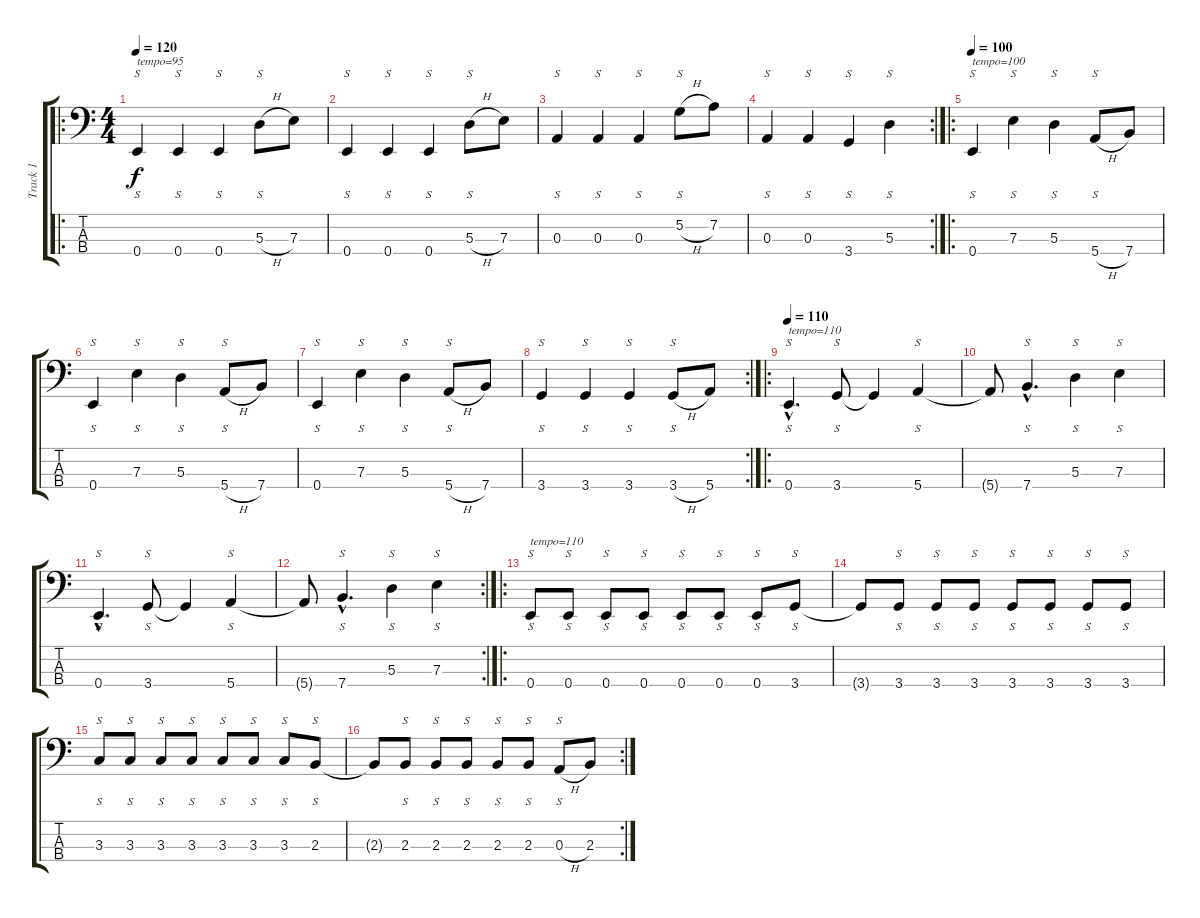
\track ("Track 1" "Track 1") {instrument slapbass1}
\staff {score tabs}
\tuning (G2 D2 A1 E1) {hide}
\ro
\ts (4 4)
\tempo 120
\tempo 95
\tempo 120
\clef f4
\ks c
0.4.4{s txt "tempo=95" dy f instrument slapbass1} 0.4.4{s} 0.4.4{s} 5.3{h}.8{s} 7.3.8 |
0.4.4{s} 0.4.4{s} 0.4.4{s} 5.3{h}.8{s} 7.3.8 |
0.3.4{s} 0.3.4{s} 0.3.4{s} 5.2{h}.8{s} 7.2.8 |
\rc 2
0.3.4{s} 0.3.4{s} 3.4.4{s} 5.3.4{s} |
\ro
\tempo 100
0.4.4{s txt "tempo=100"} 7.3.4{s} 5.3.4{s} 5.4{h}.8{s} 7.4.8 |
0.4.4{s} 7.3.4{s} 5.3.4{s} 5.4{h}.8{s} 7.4.8 |
0.4.4{s} 7.3.4{s} 5.3.4{s} 5.4{h}.8{s} 7.4.8 |
\rc 2
3.4.4{s} 3.4.4{s} 3.4.4{s} 3.4{h}.8{s} 5.4.8 |
\ro
\tempo 110
0.4{hac}.4{s d txt "tempo=110"} 3.4.8{s} 3.4{t}.4 5.4.4{s} |
5.4{t}.8 7.4{hac}.4{s d} 5.3.4{s} 7.3.4{s} |
0.4{hac}.4{s d} 3.4.8{s} 3.4{t}.4 5.4.4{s} |
\rc 2
5.4{t}.8 7.4{hac}.4{s d} 5.3.4{s} 7.3.4{s} |
\ro
0.4.8{s txt "tempo=110"} 0.4.8{s} 0.4.8{s} 0.4.8{s} 0.4.8{s} 0.4.8{s} 0.4.8{s} 3.4.8{s} |
3.4{t}.8 3.4.8{s} 3.4.8{s} 3.4.8{s} 3.4.8{s} 3.4.8{s} 3.4.8{s} 3.4.8{s} |
3.3.8{s} 3.3.8{s} 3.3.8{s} 3.3.8{s} 3.3.8{s} 3.3.8{s} 3.3.8{s} 2.3.8{s} |
\rc 2
2.3{t}.8 2.3.8{s} 2.3.8{s} 2.3.8{s} 2.3.8{s} 2.3.8{s} 0.3{h}.8{s} 2.3.8
